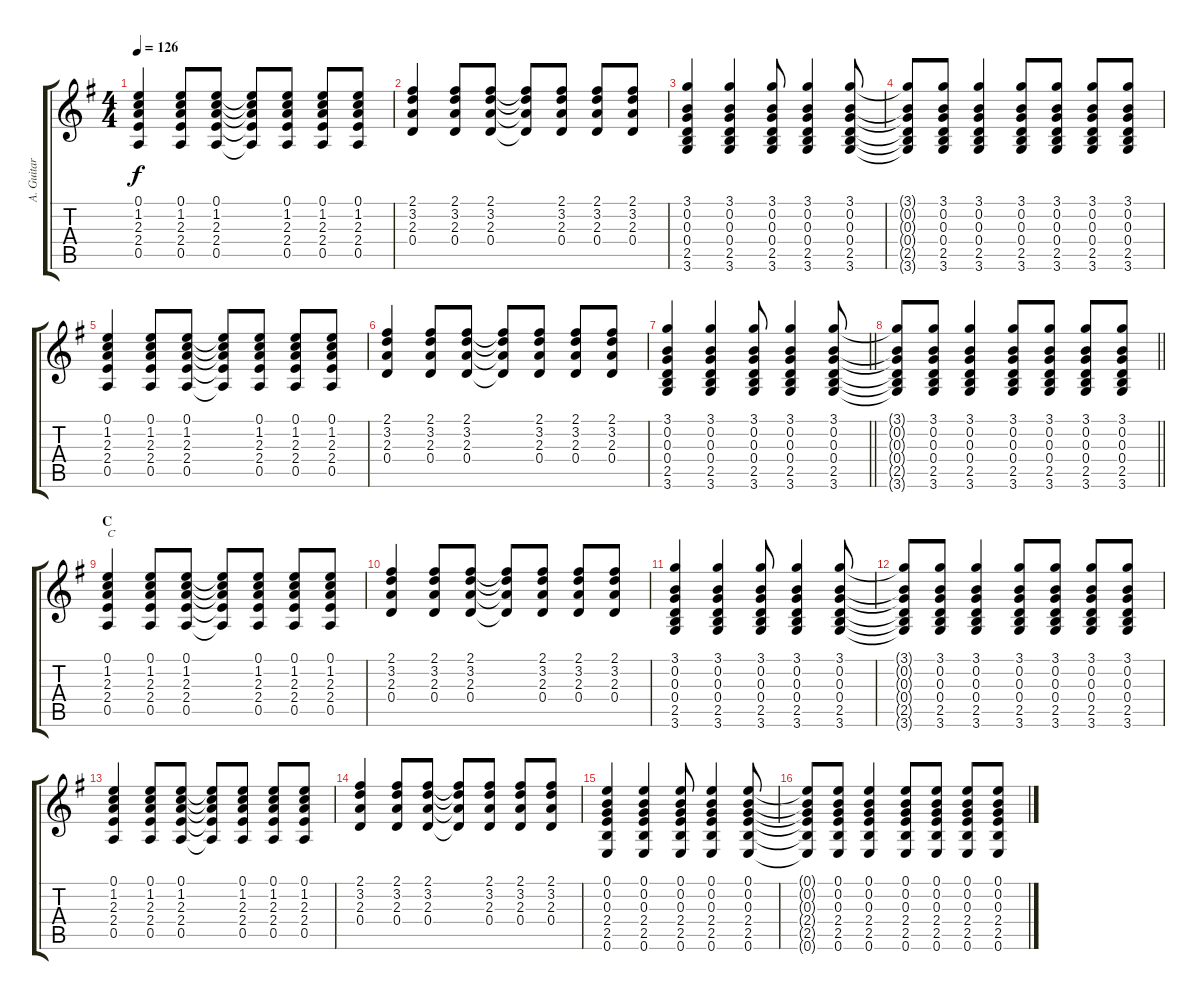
\track ("A. Guitar" "A. Guitar") {instrument acousticguitarnylon}
\staff {score tabs}
\tuning (E4 B3 G3 D3 A2 E2) {hide}
\ts (4 4)
\tempo 126
\clef g2
\ks g
(0.1 1.2 2.3 2.4 0.5).4{dy f} (0.1 1.2 2.3 2.4 0.5).8 (0.1 1.2 2.3 2.4 0.5).8 (0.1{t} 1.2{t} 2.3{t} 2.4{t} 0.5{t}).8 (0.1 1.2 2.3 2.4 0.5).8 (0.1 1.2 2.3 2.4 0.5).8 (0.1 1.2 2.3 2.4 0.5).8 |
(2.1 3.2 2.3 0.4).4 (2.1 3.2 2.3 0.4).8 (2.1 3.2 2.3 0.4).8 (2.1{t} 3.2{t} 2.3{t} 0.4{t}).8 (2.1 3.2 2.3 0.4).8 (2.1 3.2 2.3 0.4).8 (2.1 3.2 2.3 0.4).8 |
(3.1 0.2 0.3 0.4 2.5 3.6).4 (3.1 0.2 0.3 0.4 2.5 3.6).4 (3.1 0.2 0.3 0.4 2.5 3.6).8 (3.1 0.2 0.3 0.4 2.5 3.6).4 (3.1 0.2 0.3 0.4 2.5 3.6).8 |
(3.1{t} 0.2{t} 0.3{t} 0.4{t} 2.5{t} 3.6{t}).8 (3.1 0.2 0.3 0.4 2.5 3.6).8 (3.1 0.2 0.3 0.4 2.5 3.6).4 (3.1 0.2 0.3 0.4 2.5 3.6).8 (3.1 0.2 0.3 0.4 2.5 3.6).8 (3.1 0.2 0.3 0.4 2.5 3.6).8 (3.1 0.2 0.3 0.4 2.5 3.6).8 |
(0.1 1.2 2.3 2.4 0.5).4 (0.1 1.2 2.3 2.4 0.5).8 (0.1 1.2 2.3 2.4 0.5).8 (0.1{t} 1.2{t} 2.3{t} 2.4{t} 0.5{t}).8 (0.1 1.2 2.3 2.4 0.5).8 (0.1 1.2 2.3 2.4 0.5).8 (0.1 1.2 2.3 2.4 0.5).8 |
(2.1 3.2 2.3 0.4).4 (2.1 3.2 2.3 0.4).8 (2.1 3.2 2.3 0.4).8 (2.1{t} 3.2{t} 2.3{t} 0.4{t}).8 (2.1 3.2 2.3 0.4).8 (2.1 3.2 2.3 0.4).8 (2.1 3.2 2.3 0.4).8 |
\barLineRight lightlight
(3.1 0.2 0.3 0.4 2.5 3.6).4 (3.1 0.2 0.3 0.4 2.5 3.6).4 (3.1 0.2 0.3 0.4 2.5 3.6).8 (3.1 0.2 0.3 0.4 2.5 3.6).4 (3.1 0.2 0.3 0.4 2.5 3.6).8 |
\barLineRight lightlight
(3.1{t} 0.2{t} 0.3{t} 0.4{t} 2.5{t} 3.6{t}).8 (3.1 0.2 0.3 0.4 2.5 3.6).8 (3.1 0.2 0.3 0.4 2.5 3.6).4 (3.1 0.2 0.3 0.4 2.5 3.6).8 (3.1 0.2 0.3 0.4 2.5 3.6).8 (3.1 0.2 0.3 0.4 2.5 3.6).8 (3.1 0.2 0.3 0.4 2.5 3.6).8 |
\section ("" "C")
(0.1 1.2 2.3 2.4 0.5).4{txt "C"} (0.1 1.2 2.3 2.4 0.5).8 (0.1 1.2 2.3 2.4 0.5).8 (0.1{t} 1.2{t} 2.3{t} 2.4{t} 0.5{t}).8 (0.1 1.2 2.3 2.4 0.5).8 (0.1 1.2 2.3 2.4 0.5).8 (0.1 1.2 2.3 2.4 0.5).8 |
(2.1 3.2 2.3 0.4).4 (2.1 3.2 2.3 0.4).8 (2.1 3.2 2.3 0.4).8 (2.1{t} 3.2{t} 2.3{t} 0.4{t}).8 (2.1 3.2 2.3 0.4).8 (2.1 3.2 2.3 0.4).8 (2.1 3.2 2.3 0.4).8 |
(3.1 0.2 0.3 0.4 2.5 3.6).4 (3.1 0.2 0.3 0.4 2.5 3.6).4 (3.1 0.2 0.3 0.4 2.5 3.6).8 (3.1 0.2 0.3 0.4 2.5 3.6).4 (3.1 0.2 0.3 0.4 2.5 3.6).8 |
(3.1{t} 0.2{t} 0.3{t} 0.4{t} 2.5{t} 3.6{t}).8 (3.1 0.2 0.3 0.4 2.5 3.6).8 (3.1 0.2 0.3 0.4 2.5 3.6).4 (3.1 0.2 0.3 0.4 2.5 3.6).8 (3.1 0.2 0.3 0.4 2.5 3.6).8 (3.1 0.2 0.3 0.4 2.5 3.6).8 (3.1 0.2 0.3 0.4 2.5 3.6).8 |
(0.1 1.2 2.3 2.4 0.5).4 (0.1 1.2 2.3 2.4 0.5).8 (0.1 1.2 2.3 2.4 0.5).8 (0.1{t} 1.2{t} 2.3{t} 2.4{t} 0.5{t}).8 (0.1 1.2 2.3 2.4 0.5).8 (0.1 1.2 2.3 2.4 0.5).8 (0.1 1.2 2.3 2.4 0.5).8 |
(2.1 3.2 2.3 0.4).4 (2.1 3.2 2.3 0.4).8 (2.1 3.2 2.3 0.4).8 (2.1{t} 3.2{t} 2.3{t} 0.4{t}).8 (2.1 3.2 2.3 0.4).8 (2.1 3.2 2.3 0.4).8 (2.1 3.2 2.3 0.4).8 |
(0.1 0.2 0.3 2.4 2.5 0.6).4 (0.1 0.2 0.3 2.4 2.5 0.6).4 (0.1 0.2 0.3 2.4 2.5 0.6).8 (0.1 0.2 0.3 2.4 2.5 0.6).4 (0.1 0.2 0.3 2.4 2.5 0.6).8 |
(0.1{t} 0.2{t} 0.3{t} 2.4{t} 2.5{t} 0.6{t}).8 (0.1 0.2 0.3 2.4 2.5 0.6).8 (0.1 0.2 0.3 2.4 2.5 0.6).4 (0.1 0.2 0.3 2.4 2.5 0.6).8 (0.1 0.2 0.3 2.4 2.5 0.6).8 (0.1 0.2 0.3 2.4 2.5 0.6).8 (0.1 0.2 0.3 2.4 2.5 0.6).8
